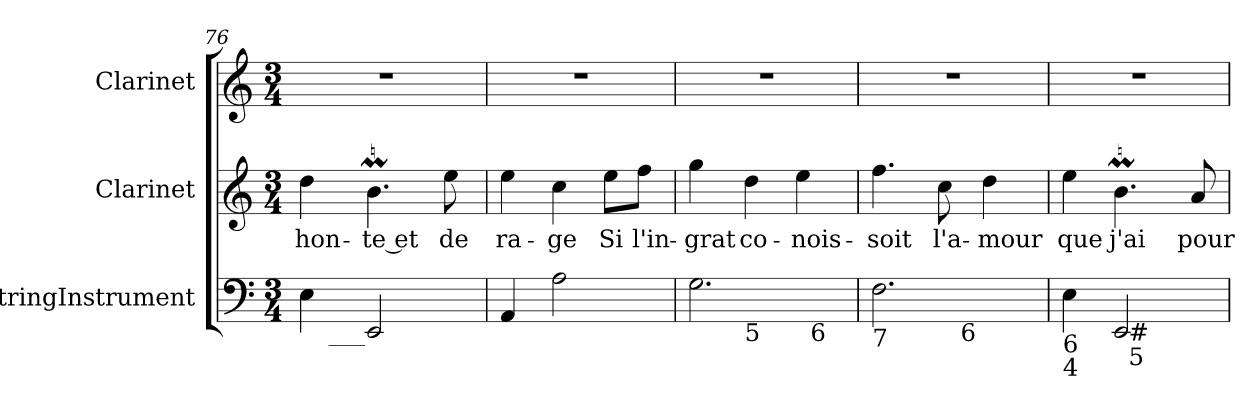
**kern	**kern	**text	**kern
*part3	*part2	*part2	*part1
*staff3	*staff2	*staff2	*staff1
*I"StringInstrument	*I"Clarinet	*	*I"Clarinet
*I'Str	*I'Cl	*	*I'Cl
*clefF4	*clefG2	*	*clefG2
*	*ITrd1c2	*	*ITrd1c2
*k[]	*k[b-e-]	*	*k[b-e-]
*C:	*B-:	*	*B-:
*M3/4	*M3/4	*	*M3/4
=76	=76	=76	=76
!LO:TX:b:t=#	!	!	!
!LO:TX:b:t=7	!	!	!
*^	*	*	*
4E\	16.ryy	4cc\	hon-	2.r
!	!LO:TX:b:t=___	!	!	!
.	2ryy	.	.	.
2EE/	.	4.aM\	-te et	.
.	8ryy	.	.	.
.	.	8dd\	de	.
.	32ryy	.	.	.
*v	*v	*	*	*
=77	=77	=77	=77
4AA/	4dd\	ra-	2.r
2A\	4b-\	-ge	.
.	8dd\L	Si	.
.	8ee-\J	l'in-	.
=78	=78	=78	=78
!LO:TX:b:t=6	!	!	!
*^	*	*	*
*	*^	*	*	*
2.G\	4ryy	2ryy	4ff\	-grat	2.r
!	!LO:TX:b:t=5	!	!	!	!
.	2ryy	.	4cc\	co-	.
.	.	32ryy	4dd\	-nois-	.
!	!	!LO:TX:b:t=6	!	!	!
.	.	8..ryy	.	.	.
=79	=79	=79	=79	=79	=79
!LO:TX:b:t=7	!	!	!	!	!
*	*v	*v	*	*	*
2.F\	4..ryy	4.ee-\	-soit	2.r
.	.	8b-\	l'a-	.
!	!LO:TX:b:t=6	!	!	!
.	4ryy	.	.	.
.	.	4cc\	-mour	.
.	16ryy	.	.	.
=80	=80	=80	=80	=80
!LO:TX:b:t=6\n4	!	!	!	!
4E\	4ryy	4dd\	que	2.r
2EE/	32ryy	4.aM\	j'ai	.
!	!LO:TX:b:t=#	!	!	!
!	!LO:TX:b:t=5	!	!	!
.	4...ryy	.	.	.
.	.	8g/	pour	.
*v	*v	*	*	*
=	=	=	=
*-	*-	*-	*-
